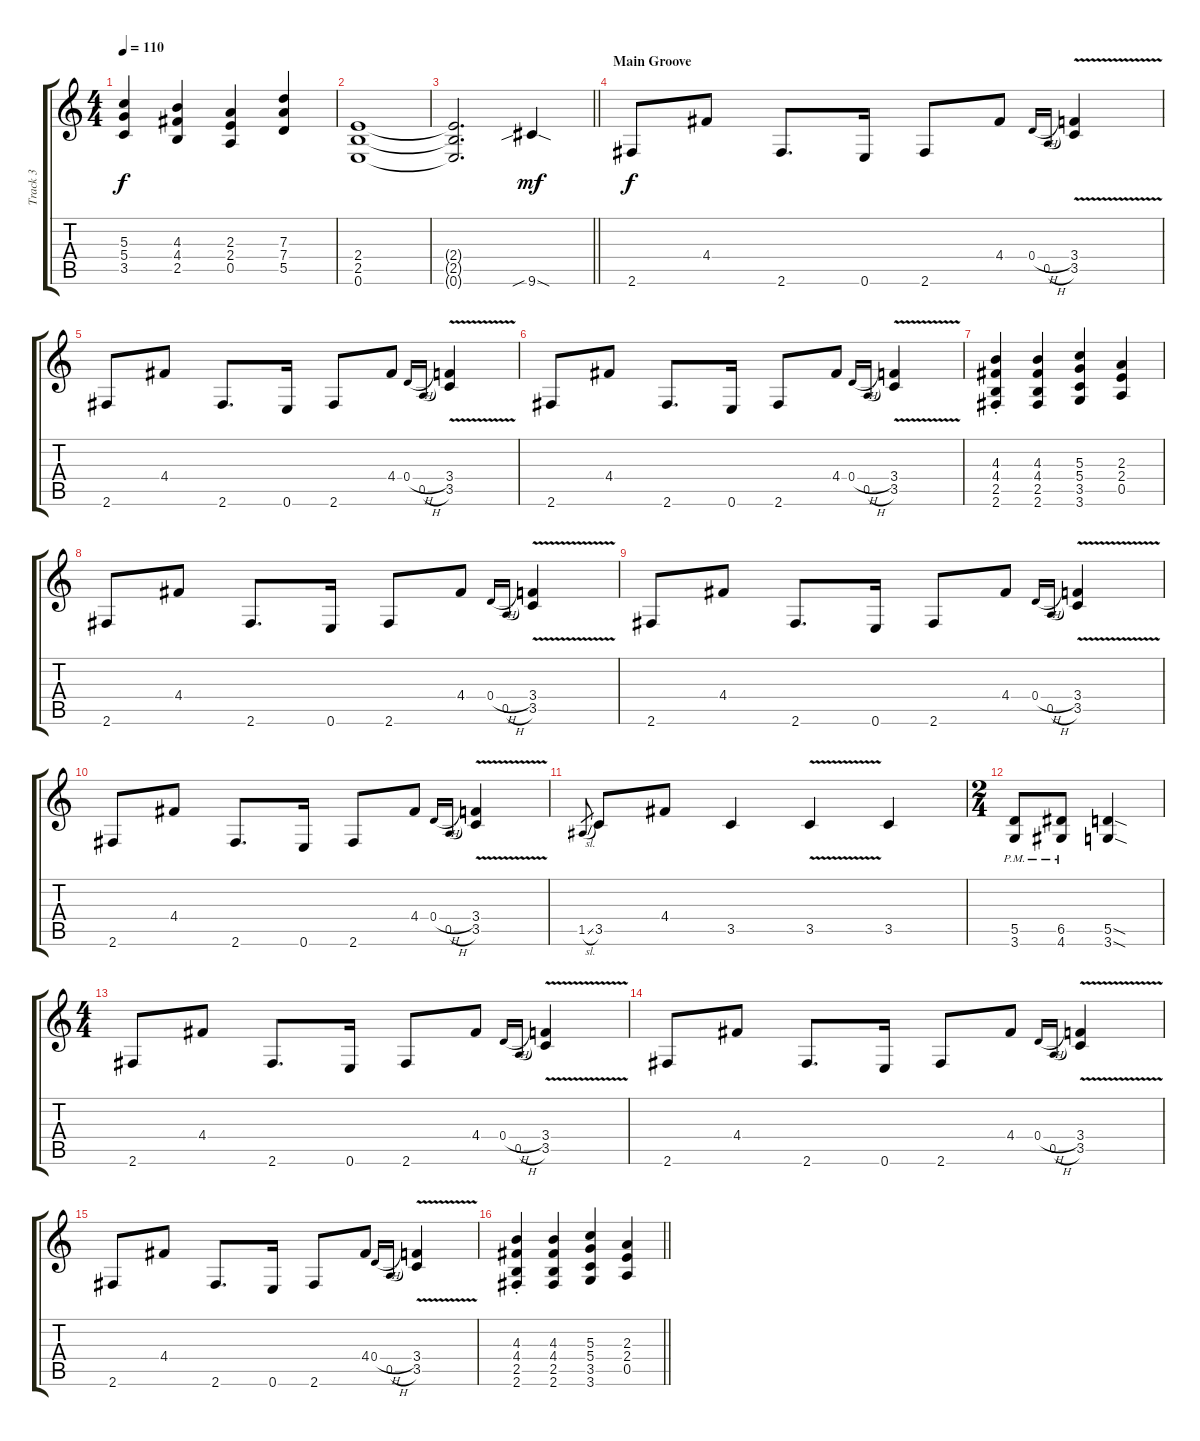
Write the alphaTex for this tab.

\track ("Track 3" "Track 3") {instrument overdrivenguitar}
\staff {score tabs}
\tuning (E4 B3 G3 D3 A2 E2) {hide}
\ts (4 4)
\tempo 110
\clef g2
\ks c
(5.3 5.4 3.5).4{dy f} (4.3 4.4 2.5).4 (2.3 2.4 0.5).4 (7.3 7.4 5.5).4 |
(2.4 2.5 0.6).1 |
\barLineRight lightlight
(2.4{t} 2.5{t} 0.6{t}).2{d} 9.6{sib sod}.4{dy mf} |
\section ("" "Main Groove")
2.6.8{dy f} 4.4.8 2.6.8{d} 0.6.16 2.6.8 4.4.8 0.4{h}.16{gr onbeat} 0.5{h}.16{gr onbeat} (3.4 3.5{v}).4 |
2.6.8 4.4.8 2.6.8{d} 0.6.16 2.6.8 4.4.8 0.4{h}.16{gr onbeat} 0.5{h}.16{gr onbeat} (3.4 3.5{v}).4 |
2.6.8 4.4.8 2.6.8{d} 0.6.16 2.6.8 4.4.8 0.4{h}.16{gr onbeat} 0.5{h}.16{gr onbeat} (3.4 3.5{v}).4 |
(4.3{st} 4.4{st} 2.5{st} 2.6{st}).4 (4.3 4.4 2.5 2.6).4 (5.3 5.4 3.5 3.6).4 (2.3 2.4 0.5).4 |
2.6.8 4.4.8 2.6.8{d} 0.6.16 2.6.8 4.4.8 0.4{h}.16{gr onbeat} 0.5{h}.16{gr onbeat} (3.4 3.5{v}).4 |
2.6.8 4.4.8 2.6.8{d} 0.6.16 2.6.8 4.4.8 0.4{h}.16{gr onbeat} 0.5{h}.16{gr onbeat} (3.4 3.5{v}).4 |
2.6.8 4.4.8 2.6.8{d} 0.6.16 2.6.8 4.4.8 0.4{h}.16{gr onbeat} 0.5{h}.16{gr onbeat} (3.4 3.5{v}).4 |
1.5{sl}.8{gr} 3.5.8 4.4.8 3.5.4 3.5{v}.4 3.5.4 |
\ts (2 4)
(5.5{pm} 3.6{pm}).8 (6.5{pm} 4.6{pm}).8 (5.5{sod} 3.6{sod}).4 |
\ts (4 4)
2.6.8 4.4.8 2.6.8{d} 0.6.16 2.6.8 4.4.8 0.4{h}.16{gr onbeat} 0.5{h}.16{gr onbeat} (3.4 3.5{v}).4 |
2.6.8 4.4.8 2.6.8{d} 0.6.16 2.6.8 4.4.8 0.4{h}.16{gr onbeat} 0.5{h}.16{gr onbeat} (3.4 3.5{v}).4 |
2.6.8 4.4.8 2.6.8{d} 0.6.16 2.6.8 4.4.8 0.4{h}.16{gr onbeat} 0.5{h}.16{gr onbeat} (3.4 3.5{v}).4 |
\barLineRight lightlight
(4.3{st} 4.4{st} 2.5{st} 2.6{st}).4 (4.3 4.4 2.5 2.6).4 (5.3 5.4 3.5 3.6).4 (2.3 2.4 0.5).4
